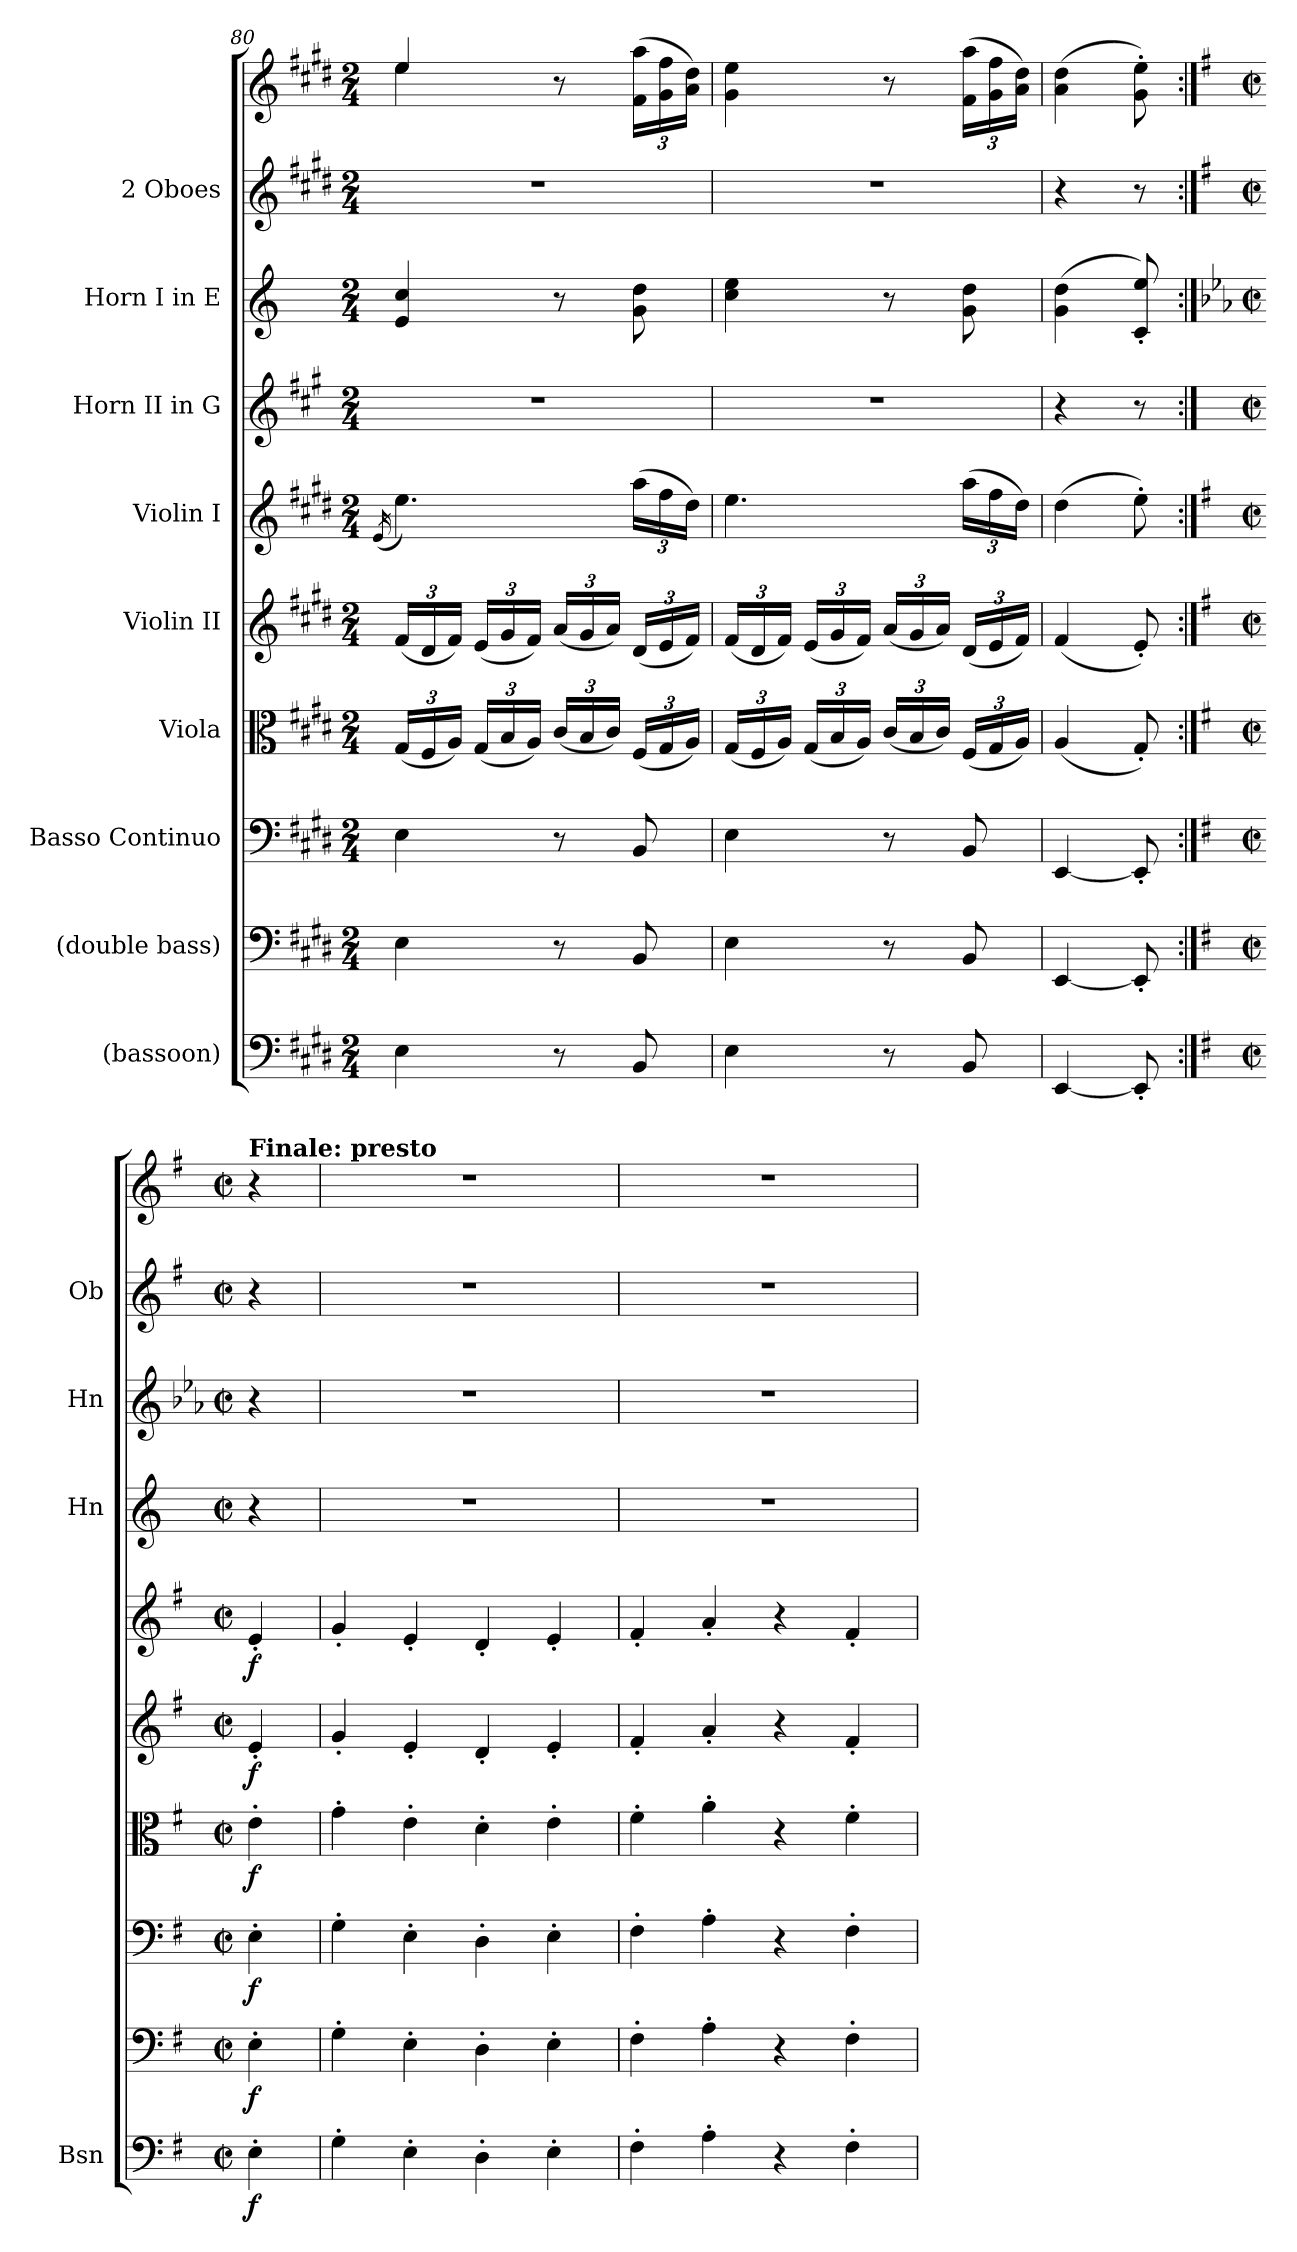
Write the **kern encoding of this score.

**kern	**dynam	**kern	**dynam	**kern	**dynam	**kern	**dynam	**kern	**dynam	**kern	**dynam	**kern	**kern	**kern	**kern
*part9	*part9	*part8	*part8	*part7	*part7	*part6	*part6	*part5	*part5	*part4	*part4	*part3	*part2	*part1	*part1
*staff10	*staff10	*staff9	*staff9	*staff8	*staff8	*staff7	*staff7	*staff6	*staff6	*staff5	*staff5	*staff4	*staff3	*staff2	*staff1
*I"(bassoon)	*	*I"(double bass)	*	*I"Basso Continuo	*	*I"Viola	*	*I"Violin II	*	*I"Violin I	*	*I"Horn II in G	*I"Horn I in E	*I"2 Oboes	*
*I'Bsn	*	*	*	*	*	*	*	*	*	*	*	*I'Hn	*I'Hn	*I'Ob	*
*clefF4	*	*clefF4	*	*clefF4	*	*clefC3	*	*clefG2	*	*clefG2	*	*clefG2	*clefG2	*clefG2	*clefG2
*	*	*ITrd7c12	*	*	*	*	*	*	*	*	*	*ITrd3c5	*ITrd5c8	*	*
*k[f#c#g#d#]	*	*k[f#c#g#d#]	*	*k[f#c#g#d#]	*	*k[f#c#g#d#]	*	*k[f#c#g#d#]	*	*k[f#c#g#d#]	*	*k[f#c#g#d#]	*k[f#c#g#d#]	*k[f#c#g#d#]	*k[f#c#g#d#]
*M2/4	*	*M2/4	*	*M2/4	*	*M2/4	*	*M2/4	*	*M2/4	*	*M2/4	*M2/4	*M2/4	*M2/4
=80	=80	=80	=80	=80	=80	=80	=80	=80	=80	=80	=80	=80	=80	=80	=80
.	.	.	.	.	.	.	.	.	.	(<16qe/	.	.	.	.	.
*	*	*	*	*	*	*Xbrackettup	*	*Xbrackettup	*	*	*	*	*	*	*
*	*	*	*	*	*	*	*	*	*	*	*	*	*	*	*^
4E\	.	4EE\	.	4E\	.	(<24G#/LL	.	(<24f#/LL	.	4.ee\)	.	2r	4G#/ 4e/	2r	4ee/	4ee\
.	.	.	.	.	.	24F#/	.	24d#/	.	.	.	.	.	.	.	.
.	.	.	.	.	.	24A/JJ)	.	24f#/JJ)	.	.	.	.	.	.	.	.
.	.	.	.	.	.	(<24G#/LL	.	(<24e/LL	.	.	.	.	.	.	.	.
.	.	.	.	.	.	24B/	.	24g#/	.	.	.	.	.	.	.	.
.	.	.	.	.	.	24A/JJ)	.	24f#/JJ)	.	.	.	.	.	.	.	.
8r	.	8r	.	8r	.	(<24c#/LL	.	(<24a/LL	.	.	.	.	8r	.	8r	4ryy
.	.	.	.	.	.	24B/	.	24g#/	.	.	.	.	.	.	.	.
.	.	.	.	.	.	24c#/JJ)	.	24a/JJ)	.	.	.	.	.	.	.	.
*	*	*	*	*	*	*	*	*	*	*Xbrackettup	*	*	*	*	*Xbrackettup	*
8BB/	.	8BBB/	.	8BB/	.	(<24F#/LL	.	(<24d#/LL	.	(>24aa\LL	.	.	8B\ 8f#\	.	(>24f#\ 24aa\LL	.
.	.	.	.	.	.	24G#/	.	24e/	.	24ff#\	.	.	.	.	24g#\ 24ff#\	.
.	.	.	.	.	.	24A/JJ)	.	24f#/JJ)	.	24dd#\JJ)	.	.	.	.	24a\ 24dd#\JJ)	.
*	*	*	*	*	*	*	*	*	*	*	*	*	*	*	*v	*v
=81	=81	=81	=81	=81	=81	=81	=81	=81	=81	=81	=81	=81	=81	=81	=81
4E\	.	4EE\	.	4E\	.	(<24G#/LL	.	(<24f#/LL	.	4.ee\	.	2r	4e\ 4g#\	2r	4g#\ 4ee\
.	.	.	.	.	.	24F#/	.	24d#/	.	.	.	.	.	.	.
.	.	.	.	.	.	24A/JJ)	.	24f#/JJ)	.	.	.	.	.	.	.
.	.	.	.	.	.	(<24G#/LL	.	(<24e/LL	.	.	.	.	.	.	.
.	.	.	.	.	.	24B/	.	24g#/	.	.	.	.	.	.	.
.	.	.	.	.	.	24A/JJ)	.	24f#/JJ)	.	.	.	.	.	.	.
8r	.	8r	.	8r	.	(<24c#/LL	.	(<24a/LL	.	.	.	.	8r	.	8r
.	.	.	.	.	.	24B/	.	24g#/	.	.	.	.	.	.	.
.	.	.	.	.	.	24c#/JJ)	.	24a/JJ)	.	.	.	.	.	.	.
8BB/	.	8BBB/	.	8BB/	.	(<24F#/LL	.	(<24d#/LL	.	(>24aa\LL	.	.	8B\ 8f#\	.	(>24f#\ 24aa\LL
.	.	.	.	.	.	24G#/	.	24e/	.	24ff#\	.	.	.	.	24g#\ 24ff#\
.	.	.	.	.	.	24A/JJ)	.	24f#/JJ)	.	24dd#\JJ)	.	.	.	.	24a\ 24dd#\JJ)
=82	=82	=82	=82	=82	=82	=82	=82	=82	=82	=82	=82	=82	=82	=82	=82
[4EE/	.	[4EEE/	.	[4EE/	.	(<4A/	.	(<4f#/	.	(>4dd#\	.	4r	(>4B\ 4f#\	4r	(>4a\ 4dd#\
8EE'/]	.	8EEE'/]	.	8EE'/]	.	8G#'/)	.	8e'/)	.	8ee'\)	.	8r	8E/' 8g#/')	8r	8g#\' 8ee\')
!!LO:PB:g=z
=:|!	=:|!	=:|!	=:|!	=:|!	=:|!	=:|!	=:|!	=:|!	=:|!	=:|!	=:|!	=:|!	=:|!	=:|!	=:|!
*k[f#]	*	*k[f#]	*	*k[f#]	*	*k[f#]	*	*k[f#]	*	*k[f#]	*	*k[f#]	*k[f#]	*k[f#]	*k[f#]
*M2/2	*	*M2/2	*	*M2/2	*	*M2/2	*	*M2/2	*	*M2/2	*	*M2/2	*M2/2	*M2/2	*M2/2
*met(c|)	*	*met(c|)	*	*met(c|)	*	*met(c|)	*	*met(c|)	*	*met(c|)	*	*met(c|)	*met(c|)	*met(c|)	*met(c|)
!	!	!	!	!	!	!	!	!	!	!	!	!	!	!	!LO:TX:a:B:t=Finale&colon; presto
!	!LO:DY:b	!	!LO:DY:b	!	!LO:DY:b	!	!LO:DY:b	!	!LO:DY:b	!	!LO:DY:b	!	!	!	!
4E'\	f	4EE'\	f	4E'\	f	4e'\	f	4e'/	f	4e'/	f	4r	4r	4r	4r
=1	=1	=1	=1	=1	=1	=1	=1	=1	=1	=1	=1	=1	=1	=1	=1
4G'\	.	4GG'\	.	4G'\	.	4g'\	.	4g'/	.	4g'/	.	1r	1r	1r	1r
4E'\	.	4EE'\	.	4E'\	.	4e'\	.	4e'/	.	4e'/	.	.	.	.	.
4D'\	.	4DD'\	.	4D'\	.	4d'\	.	4d'/	.	4d'/	.	.	.	.	.
4E'\	.	4EE'\	.	4E'\	.	4e'\	.	4e'/	.	4e'/	.	.	.	.	.
=2	=2	=2	=2	=2	=2	=2	=2	=2	=2	=2	=2	=2	=2	=2	=2
4F#'\	.	4FF#'\	.	4F#'\	.	4f#'\	.	4f#'/	.	4f#'/	.	1r	1r	1r	1r
4A'\	.	4AA'\	.	4A'\	.	4a'\	.	4a'/	.	4a'/	.	.	.	.	.
4r	.	4r	.	4r	.	4r	.	4r	.	4r	.	.	.	.	.
4F#'\	.	4FF#'\	.	4F#'\	.	4f#'\	.	4f#'/	.	4f#'/	.	.	.	.	.
=	=	=	=	=	=	=	=	=	=	=	=	=	=	=	=
*-	*-	*-	*-	*-	*-	*-	*-	*-	*-	*-	*-	*-	*-	*-	*-
